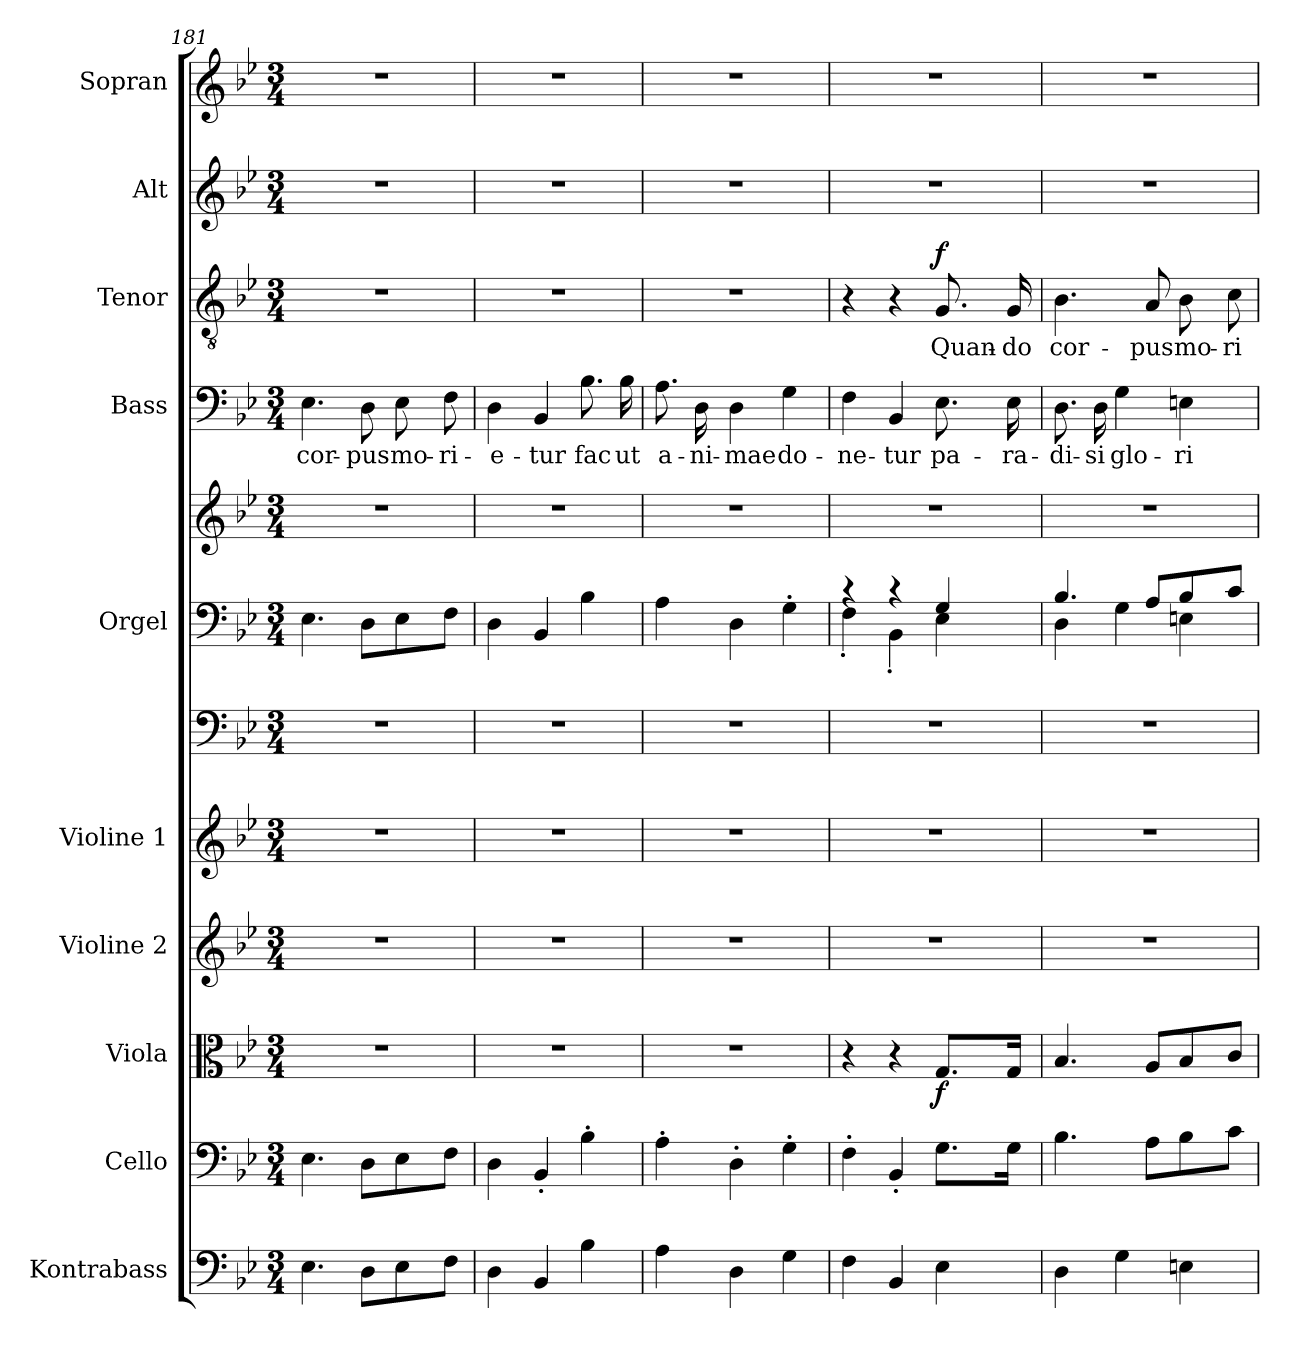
**kern	**kern	**kern	**dynam	**kern	**kern	**kern	**kern	**kern	**kern	**text	**kern	**text	**dynam	**kern	**kern
*part11	*part10	*part9	*part9	*part8	*part7	*part6	*part5	*part5	*part4	*part4	*part3	*part3	*part3	*part2	*part1
*staff12	*staff11	*staff10	*staff10	*staff9	*staff8	*staff7	*staff6	*staff5	*staff4	*staff4	*staff3	*staff3	*staff3	*staff2	*staff1
*I"Kontrabass	*I"Cello	*I"Viola	*	*I"Violine 2	*I"Violine 1	*	*I"Orgel	*	*I"Bass	*	*I"Tenor	*	*	*I"Alt	*I"Sopran
*I'Kb.	*	*I'Vla.	*	*I'Vl. 2	*I'Vl. 1	*	*I'Org.	*	*I'B	*	*I'T	*	*	*I'A	*I'S
*clefF4	*clefF4	*clefC3	*	*clefG2	*clefG2	*clefF4	*clefF4	*clefG2	*clefF4	*	*clefGv2	*	*	*clefG2	*clefG2
*ITrd7c12	*	*	*	*	*	*	*	*	*	*	*	*	*	*	*
*k[b-e-]	*k[b-e-]	*k[b-e-]	*	*k[b-e-]	*k[b-e-]	*k[b-e-]	*k[b-e-]	*k[b-e-]	*k[b-e-]	*	*k[b-e-]	*	*	*k[b-e-]	*k[b-e-]
*B-:	*B-:	*B-:	*	*B-:	*B-:	*B-:	*B-:	*B-:	*B-:	*	*B-:	*	*	*B-:	*B-:
*M3/4	*M3/4	*M3/4	*	*M3/4	*M3/4	*M3/4	*M3/4	*M3/4	*M3/4	*	*M3/4	*	*	*M3/4	*M3/4
=181	=181	=181	=181	=181	=181	=181	=181	=181	=181	=181	=181	=181	=181	=181	=181
!	!	!	!	!	!	!	!	!	!	!LO:LY:b	!	!	!	!	!
4.EE-\	4.E-\	2.r	.	2.r	2.r	2.r	4.E-\	2.r	4.E-\	cor-	2.r	.	.	2.r	2.r
!	!	!	!	!	!	!	!	!	!	!LO:LY:b	!	!	!	!	!
8DD\L	8D\L	.	.	.	.	.	8D\L	.	8D\	-pus	.	.	.	.	.
!	!	!	!	!	!	!	!	!	!	!LO:LY:b	!	!	!	!	!
8EE-\	8E-\	.	.	.	.	.	8E-\	.	8E-\	mo-	.	.	.	.	.
!	!	!	!	!	!	!	!	!	!	!LO:LY:b	!	!	!	!	!
8FF\J	8F\J	.	.	.	.	.	8F\J	.	8F\	-ri-	.	.	.	.	.
=182	=182	=182	=182	=182	=182	=182	=182	=182	=182	=182	=182	=182	=182	=182	=182
!	!	!	!	!	!	!	!	!	!	!LO:LY:b	!	!	!	!	!
4DD\	4D\	2.r	.	2.r	2.r	2.r	4D\	2.r	4D\	-e-	2.r	.	.	2.r	2.r
!	!	!	!	!	!	!	!	!	!	!LO:LY:b	!	!	!	!	!
4BBB-/	4BB-'</	.	.	.	.	.	4BB-/	.	4BB-/	-tur	.	.	.	.	.
!	!	!	!	!	!	!	!	!	!	!LO:LY:b	!	!	!	!	!
4BB-\	4B-'>\	.	.	.	.	.	4B-\	.	8.B-\	fac	.	.	.	.	.
!	!	!	!	!	!	!	!	!	!	!LO:LY:b	!	!	!	!	!
.	.	.	.	.	.	.	.	.	16B-\	ut	.	.	.	.	.
=183	=183	=183	=183	=183	=183	=183	=183	=183	=183	=183	=183	=183	=183	=183	=183
!	!	!	!	!	!	!	!	!	!	!LO:LY:b	!	!	!	!	!
4AA\	4A'>\	2.r	.	2.r	2.r	2.r	4A\	2.r	8.A\	a-	2.r	.	.	2.r	2.r
!	!	!	!	!	!	!	!	!	!	!LO:LY:b	!	!	!	!	!
.	.	.	.	.	.	.	.	.	16D\	-ni-	.	.	.	.	.
!	!	!	!	!	!	!	!	!	!	!LO:LY:b	!	!	!	!	!
4DD\	4D'>\	.	.	.	.	.	4D\	.	4D\	-mae	.	.	.	.	.
!	!	!	!	!	!	!	!	!	!	!LO:LY:b	!	!	!	!	!
4GG\	4G'>\	.	.	.	.	.	4G'>\	.	4G\	do-	.	.	.	.	.
=184	=184	=184	=184	=184	=184	=184	=184	=184	=184	=184	=184	=184	=184	=184	=184
*	*	*	*	*	*	*	*^	*	*	*	*	*	*	*	*
!	!	!	!	!	!	!	!	!	!	!	!LO:LY:b	!	!	!	!	!
4FF\	4F'>\	4r	.	2.r	2.r	2.r	4rc	4F'<\	2.r	4F\	-ne-	4r	.	.	2.r	2.r
!	!	!	!	!	!	!	!	!	!	!	!LO:LY:b	!	!	!	!	!
4BBB-/	4BB-'</	4r	.	.	.	.	4rc	4BB-'<\	.	4BB-/	-tur	4r	.	.	.	.
!	!	!	!LO:DY:b	!	!	!	!	!	!	!	!LO:LY:b	!	!LO:LY:b	!LO:DY:a	!	!
4EE-\	8.G\L	8.G/L	f	.	.	.	4G/	4E-\	.	8.E-\	pa-	8.G/	Quan-	f	.	.
!	!	!	!	!	!	!	!	!	!	!	!LO:LY:b	!	!LO:LY:b	!	!	!
.	16G\Jk	16G/Jk	.	.	.	.	.	.	.	16E-\	-ra-	16G/	-do	.	.	.
=185	=185	=185	=185	=185	=185	=185	=185	=185	=185	=185	=185	=185	=185	=185	=185	=185
!	!	!	!	!	!	!	!	!	!	!	!LO:LY:b	!	!LO:LY:b	!	!	!
4DD\	4.B-\	4.B-/	.	2.r	2.r	2.r	4.B-/	4D\	2.r	8.D\	-di-	4.B-\	cor-	.	2.r	2.r
!	!	!	!	!	!	!	!	!	!	!	!LO:LY:b	!	!	!	!	!
.	.	.	.	.	.	.	.	.	.	16D\	-si	.	.	.	.	.
!	!	!	!	!	!	!	!	!	!	!	!LO:LY:b	!	!	!	!	!
4GG\	.	.	.	.	.	.	.	4G\	.	4G\	glo-	.	.	.	.	.
!	!	!	!	!	!	!	!	!	!	!	!	!	!LO:LY:b	!	!	!
.	8A\L	8A/L	.	.	.	.	8A/L	.	.	.	.	8A/	-pus	.	.	.
!	!	!	!	!	!	!	!	!	!	!	!LO:LY:b	!	!LO:LY:b	!	!	!
4EEn\	8B-\	8B-/	.	.	.	.	8B-/	4En\	.	4En\	-ri-	8B-\	mo-	.	.	.
!	!	!	!	!	!	!	!	!	!	!	!	!	!LO:LY:b	!	!	!
.	8c\J	8c/J	.	.	.	.	8c/J	.	.	.	.	8c\	-ri-	.	.	.
*	*	*	*	*	*	*	*v	*v	*	*	*	*	*	*	*	*
=	=	=	=	=	=	=	=	=	=	=	=	=	=	=	=
*-	*-	*-	*-	*-	*-	*-	*-	*-	*-	*-	*-	*-	*-	*-	*-
